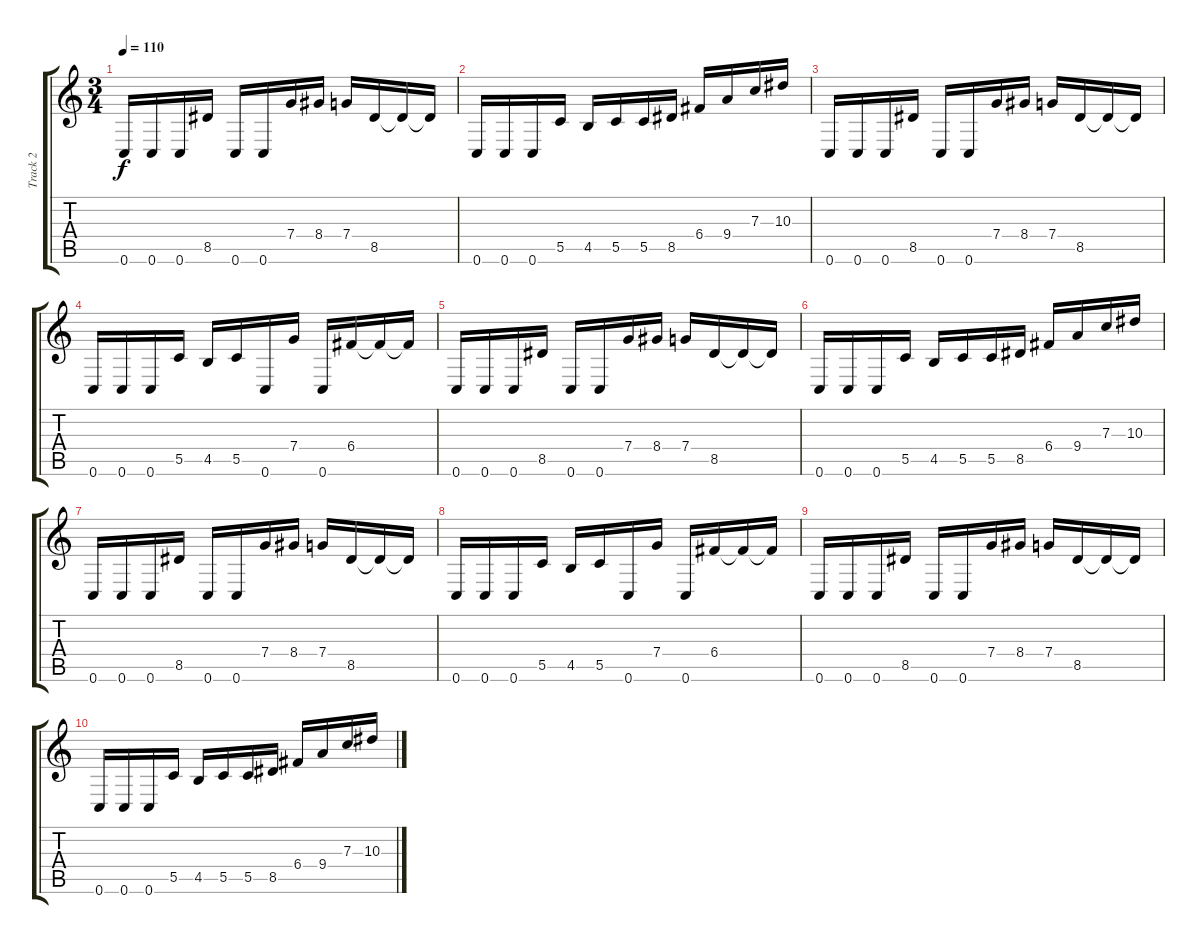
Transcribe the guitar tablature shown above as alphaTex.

\track ("Track 2" "Track 2") {instrument distortionguitar}
\staff {score tabs}
\tuning (D4 A3 F3 C3 G2 C2) {hide}
\ts (3 4)
\tempo 110
\clef g2
\ks c
0.6.16{dy f} 0.6.16 0.6.16 8.5.16 0.6.16 0.6.16 7.4.16 8.4.16 7.4.16 8.5.16 8.5{t}.16 8.5{t}.16 |
0.6.16 0.6.16 0.6.16 5.5.16 4.5.16 5.5.16 5.5.16 8.5.16 6.4.16 9.4.16 7.3.16 10.3.16 |
0.6.16 0.6.16 0.6.16 8.5.16 0.6.16 0.6.16 7.4.16 8.4.16 7.4.16 8.5.16 8.5{t}.16 8.5{t}.16 |
0.6.16 0.6.16 0.6.16 5.5.16 4.5.16 5.5.16 0.6.16 7.4.16 0.6.16 6.4.16 6.4{t}.16 6.4{t}.16 |
0.6.16 0.6.16 0.6.16 8.5.16 0.6.16 0.6.16 7.4.16 8.4.16 7.4.16 8.5.16 8.5{t}.16 8.5{t}.16 |
0.6.16 0.6.16 0.6.16 5.5.16 4.5.16 5.5.16 5.5.16 8.5.16 6.4.16 9.4.16 7.3.16 10.3.16 |
0.6.16 0.6.16 0.6.16 8.5.16 0.6.16 0.6.16 7.4.16 8.4.16 7.4.16 8.5.16 8.5{t}.16 8.5{t}.16 |
0.6.16 0.6.16 0.6.16 5.5.16 4.5.16 5.5.16 0.6.16 7.4.16 0.6.16 6.4.16 6.4{t}.16 6.4{t}.16 |
0.6.16 0.6.16 0.6.16 8.5.16 0.6.16 0.6.16 7.4.16 8.4.16 7.4.16 8.5.16 8.5{t}.16 8.5{t}.16 |
0.6.16 0.6.16 0.6.16 5.5.16 4.5.16 5.5.16 5.5.16 8.5.16 6.4.16 9.4.16 7.3.16 10.3.16
